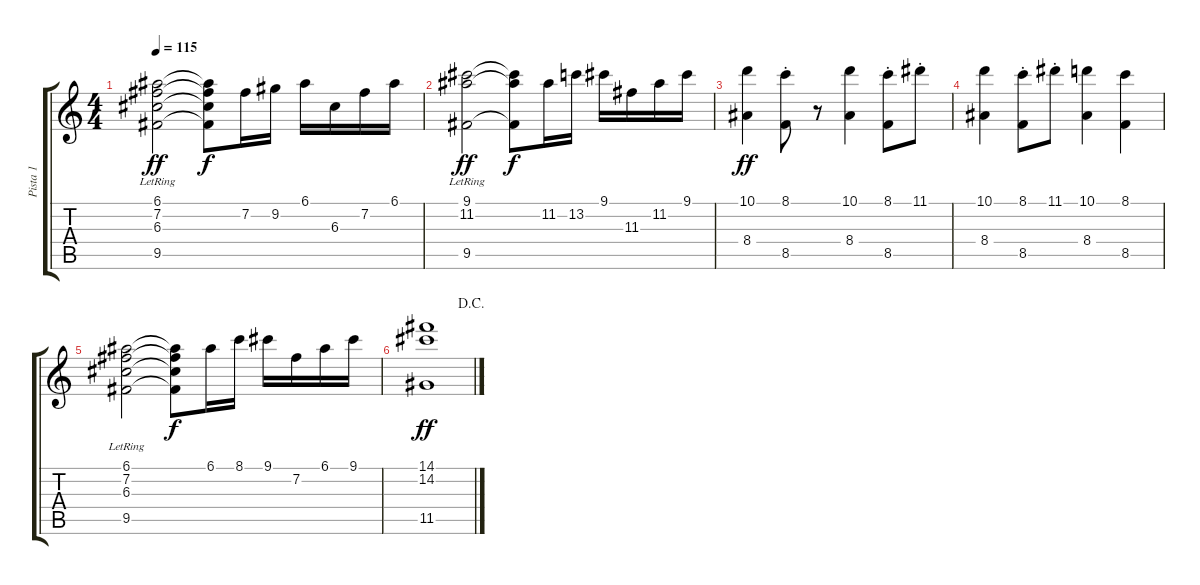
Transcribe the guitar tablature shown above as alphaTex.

\track ("Pista 1" "Pista 1") {instrument acousticguitarsteel}
\staff {score tabs}
\tuning (E4 B3 G3 D3 A2 E2) {hide}
\ts (4 4)
\tempo 115
\clef g2
\ks c
(6.1 7.2 6.3 9.5{lr}).2{dy ff} (6.1{t} 7.2{t} 6.3{t} 9.5{t}).8{dy f} 7.2.16 9.2.16 6.1.16 6.3.16 7.2.16 6.1.16 |
(9.1 11.2 9.5{lr}).2{dy ff} (9.1{t} 11.2{t} 9.5{t}).8{dy f} 11.2.16 13.2.16 9.1.16 11.3.16 11.2.16 9.1.16 |
(10.1 8.4).4{dy ff} (8.1{st} 8.5{st}).8 r.8 (10.1 8.4).4 (8.1{st} 8.5{st}).8 11.1{st}.8 |
(10.1 8.4).4 (8.1{st} 8.5{st}).8 11.1{st}.8 (10.1 8.4).4 (8.1 8.5).4 |
(6.1 7.2 6.3 9.5{lr}).2 (6.1{t} 7.2{t} 6.3{t} 9.5{t}).8{dy f} 6.1.16 8.1.16 9.1.16 7.2.16 6.1.16 9.1.16 |
\jump dacapo
(14.1 14.2 11.5).1{dy ff}
